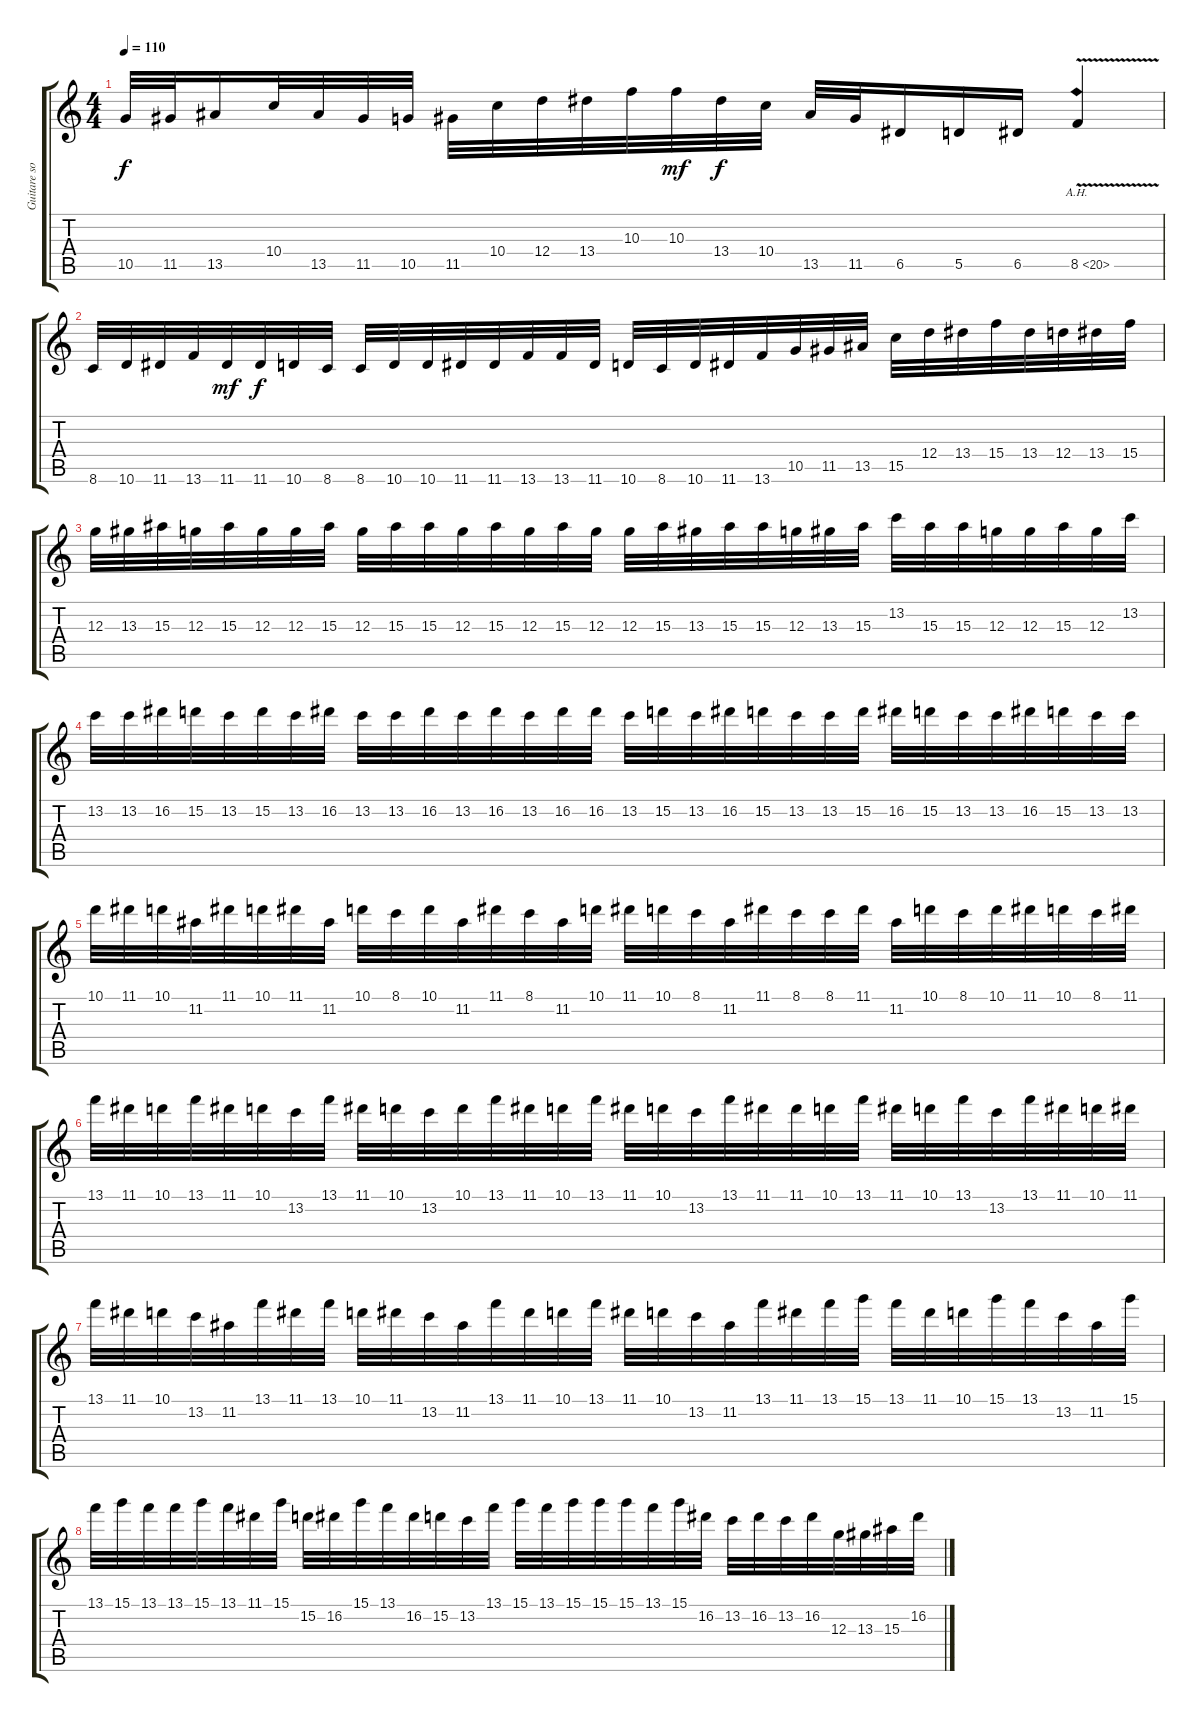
\track ("Guitare solo" "Guitare so") {instrument overdrivenguitar}
\staff {score tabs}
\tuning (E4 B3 G3 D3 A2 E2) {hide}
\ts (4 4)
\tempo 110
\clef g2
\ks c
10.5.32{dy f volume 16 instrument distortionguitar} 11.5.32 13.5.16 10.4.32 13.5.32 11.5.32 10.5.32 11.5.32 10.4.32 12.4.32 13.4.32 10.3.32 10.3.32{dy mf} 13.4.32{dy f} 10.4.32 13.5.32 11.5.32 6.5.16 5.5.16 6.5.16 8.5{ah 12 v}.4 |
8.6.32 10.6.32 11.6.32 13.6.32 11.6.32{dy mf} 11.6.32{dy f} 10.6.32 8.6.32 8.6.32 10.6.32 10.6.32 11.6.32 11.6.32 13.6.32 13.6.32 11.6.32 10.6.32 8.6.32 10.6.32 11.6.32 13.6.32 10.5.32 11.5.32 13.5.32 15.5.32 12.4.32 13.4.32 15.4.32 13.4.32 12.4.32 13.4.32 15.4.32 |
12.3.32 13.3.32 15.3.32 12.3.32 15.3.32 12.3.32 12.3.32 15.3.32 12.3.32 15.3.32 15.3.32 12.3.32 15.3.32 12.3.32 15.3.32 12.3.32 12.3.32 15.3.32 13.3.32 15.3.32 15.3.32 12.3.32 13.3.32 15.3.32 13.2.32 15.3.32 15.3.32 12.3.32 12.3.32 15.3.32 12.3.32 13.2.32 |
13.2.32 13.2.32 16.2.32 15.2.32 13.2.32 15.2.32 13.2.32 16.2.32 13.2.32 13.2.32 16.2.32 13.2.32 16.2.32 13.2.32 16.2.32 16.2.32 13.2.32 15.2.32 13.2.32 16.2.32 15.2.32 13.2.32 13.2.32 15.2.32 16.2.32 15.2.32 13.2.32 13.2.32 16.2.32 15.2.32 13.2.32 13.2.32 |
10.1.32 11.1.32 10.1.32 11.2.32 11.1.32 10.1.32 11.1.32 11.2.32 10.1.32 8.1.32 10.1.32 11.2.32 11.1.32 8.1.32 11.2.32 10.1.32 11.1.32 10.1.32 8.1.32 11.2.32 11.1.32 8.1.32 8.1.32 11.1.32 11.2.32 10.1.32 8.1.32 10.1.32 11.1.32 10.1.32 8.1.32 11.1.32 |
13.1.32 11.1.32 10.1.32 13.1.32 11.1.32 10.1.32 13.2.32 13.1.32 11.1.32 10.1.32 13.2.32 10.1.32 13.1.32 11.1.32 10.1.32 13.1.32 11.1.32 10.1.32 13.2.32 13.1.32 11.1.32 11.1.32 10.1.32 13.1.32 11.1.32 10.1.32 13.1.32 13.2.32 13.1.32 11.1.32 10.1.32 11.1.32 |
13.1.32 11.1.32 10.1.32 13.2.32 11.2.32 13.1.32 11.1.32 13.1.32 10.1.32 11.1.32 13.2.32 11.2.32 13.1.32 11.1.32 10.1.32 13.1.32 11.1.32 10.1.32 13.2.32 11.2.32 13.1.32 11.1.32 13.1.32 15.1.32 13.1.32 11.1.32 10.1.32 15.1.32 13.1.32 13.2.32 11.2.32 15.1.32 |
13.1.32 15.1.32 13.1.32 13.1.32 15.1.32 13.1.32 11.1.32 15.1.32 15.2.32 16.2.32 15.1.32 13.1.32 16.2.32 15.2.32 13.2.32 13.1.32 15.1.32 13.1.32 15.1.32 15.1.32 15.1.32 13.1.32 15.1.32 16.2.32 13.2.32 16.2.32 13.2.32 16.2.32 12.3.32 13.3.32 15.3.32 16.2.32
